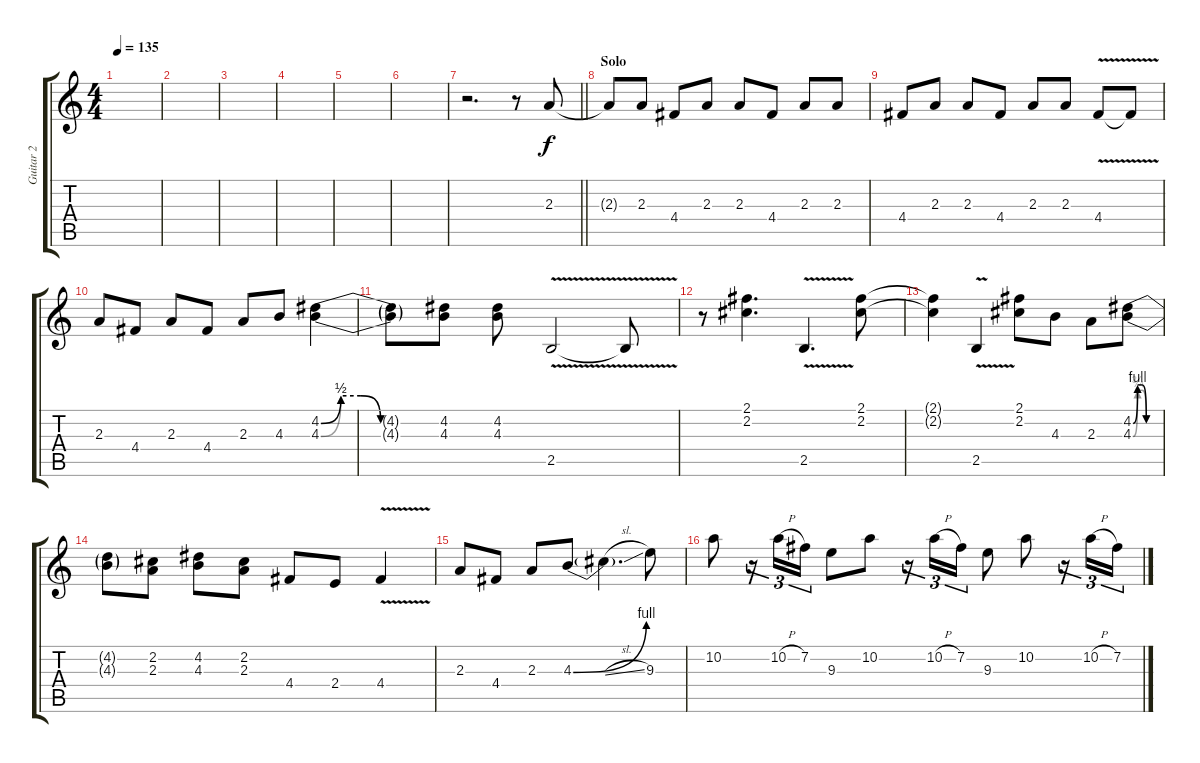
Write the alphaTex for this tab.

\track ("Guitar 2" "Guitar 2") {instrument distortionguitar}
\staff {score tabs}
\tuning (E4 B3 G3 D3 A2 E2) {hide}
\ts (4 4)
\tempo 135
\clef g2
\ks c
|
|
|
|
|
|
\barLineRight lightlight
r.2{d} r.8 2.3.8 |
\section ("" "Solo")
2.3{t}.8 2.3.8 4.4.8 2.3.8 2.3.8 4.4.8 2.3.8 2.3.8 |
4.4.8 2.3.8 2.3.8 4.4.8 2.3.8 2.3.8 4.4{v}.8 4.4{t}.8 |
2.3.8 4.4.8 2.3.8 4.4.8 2.3.8 4.3.8 (4.2{be (custom 0 0 10 2 20 2 30 0 60 0)} 4.3{be (custom 0 0 10 2 20 2 30 0 60 0)}).4 |
(4.2{t} 4.3{t}).8 (4.2 4.3).8 (4.2 4.3).8 2.5{v}.2 2.5{t}.8 |
r.8 (2.1 2.2).4{d} 2.5{v}.4{d} (2.1 2.2).8 |
(2.1{t} 2.2{t}).4 2.5{v}.4 (2.1 2.2).8 4.3.8 2.3.8 (4.2{be (custom 0 0 10 4 20 4 30 0 60 0)} 4.3{be (custom 0 0 10 3 20 3 30 0 60 0)}).8 |
(4.2{t} 4.3{t}).8 (2.2 2.3).8 (4.2 4.3).8 (2.2 2.3).8 4.4.8 2.4.8 4.4{v}.4 |
2.3.8 4.4.8 2.3.8 4.3{be (bend 0 0 60 4)}.8 4.3{sl t}.4{d} 9.3.8 |
10.2.8 r.16{tu (3 2)} 10.2{h}.16{tu (3 2)} 7.2.16{tu (3 2)} 9.3.8 10.2.8 r.16{tu (3 2)} 10.2{h}.16{tu (3 2)} 7.2.16{tu (3 2)} 9.3.8 10.2.8 r.16{tu (3 2)} 10.2{h}.16{tu (3 2)} 7.2.16{tu (3 2)}
